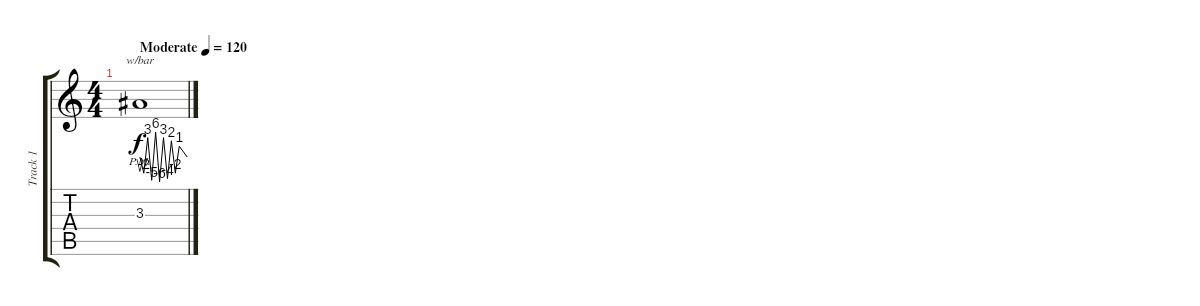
\track ("Track 1" "Track 1") {instrument acousticguitarsteel}
\staff {score tabs}
\tuning (E4 B3 G3 D3 A2 E2) {hide}
\ts (4 4)
\tempo (120 "Moderate")
\clef g2
\ks c
3.3{pm}.1{su tbe (custom default 0 0 5 -8 10 12 15 -20 20 24 25 -24 30 12 35 -16 40 8 45 -8 50 4 60 0) dy f instrument acousticguitarsteel}
